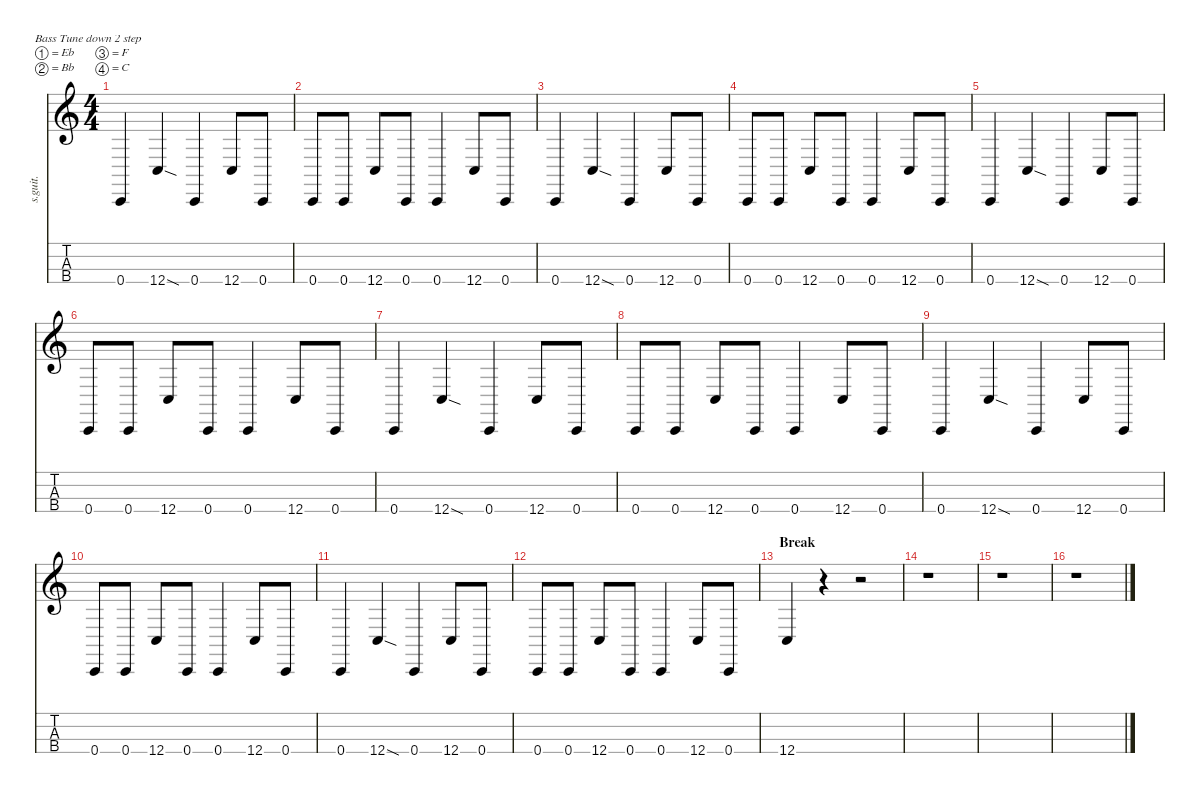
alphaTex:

\defaultSystemsLayout 4
\hideDynamics
\bracketExtendMode nobrackets
\track ("Nick Oliveri" "s.guit.") {instrument electricbasspick}
\staff {score tabs}
\tuning (Eb2 Bb1 F1 C1)
\ts (4 4)
\tempo (210 hide)
\clef g2
\ks c
0.4.4{lyrics (0 "") lyrics (1 "") lyrics (2 "") lyrics (3 "") lyrics (4 "") dy f} 12.4{sod}.4{lyrics (0 "") lyrics (1 "") lyrics (2 "") lyrics (3 "") lyrics (4 "")} 0.4.4{lyrics (0 "") lyrics (1 "") lyrics (2 "") lyrics (3 "") lyrics (4 "")} 12.4.8{lyrics (0 "") lyrics (1 "") lyrics (2 "") lyrics (3 "") lyrics (4 "")} 0.4.8{lyrics (0 "") lyrics (1 "") lyrics (2 "") lyrics (3 "") lyrics (4 "")} |
0.4.8{lyrics (0 "") lyrics (1 "") lyrics (2 "") lyrics (3 "") lyrics (4 "")} 0.4.8{lyrics (0 "") lyrics (1 "") lyrics (2 "") lyrics (3 "") lyrics (4 "")} 12.4.8{lyrics (0 "") lyrics (1 "") lyrics (2 "") lyrics (3 "") lyrics (4 "")} 0.4.8{lyrics (0 "") lyrics (1 "") lyrics (2 "") lyrics (3 "") lyrics (4 "")} 0.4.4{lyrics (0 "") lyrics (1 "") lyrics (2 "") lyrics (3 "") lyrics (4 "")} 12.4.8{lyrics (0 "") lyrics (1 "") lyrics (2 "") lyrics (3 "") lyrics (4 "")} 0.4.8{lyrics (0 "") lyrics (1 "") lyrics (2 "") lyrics (3 "") lyrics (4 "")} |
0.4.4{lyrics (0 "") lyrics (1 "") lyrics (2 "") lyrics (3 "") lyrics (4 "")} 12.4{sod}.4{lyrics (0 "") lyrics (1 "") lyrics (2 "") lyrics (3 "") lyrics (4 "")} 0.4.4{lyrics (0 "") lyrics (1 "") lyrics (2 "") lyrics (3 "") lyrics (4 "")} 12.4.8{lyrics (0 "") lyrics (1 "") lyrics (2 "") lyrics (3 "") lyrics (4 "")} 0.4.8{lyrics (0 "") lyrics (1 "") lyrics (2 "") lyrics (3 "") lyrics (4 "")} |
0.4.8{lyrics (0 "") lyrics (1 "") lyrics (2 "") lyrics (3 "") lyrics (4 "")} 0.4.8{lyrics (0 "") lyrics (1 "") lyrics (2 "") lyrics (3 "") lyrics (4 "")} 12.4.8{lyrics (0 "") lyrics (1 "") lyrics (2 "") lyrics (3 "") lyrics (4 "")} 0.4.8{lyrics (0 "") lyrics (1 "") lyrics (2 "") lyrics (3 "") lyrics (4 "")} 0.4.4{lyrics (0 "") lyrics (1 "") lyrics (2 "") lyrics (3 "") lyrics (4 "")} 12.4.8{lyrics (0 "") lyrics (1 "") lyrics (2 "") lyrics (3 "") lyrics (4 "")} 0.4.8{lyrics (0 "") lyrics (1 "") lyrics (2 "") lyrics (3 "") lyrics (4 "")} |
0.4.4{lyrics (0 "") lyrics (1 "") lyrics (2 "") lyrics (3 "") lyrics (4 "")} 12.4{sod}.4{lyrics (0 "") lyrics (1 "") lyrics (2 "") lyrics (3 "") lyrics (4 "")} 0.4.4{lyrics (0 "") lyrics (1 "") lyrics (2 "") lyrics (3 "") lyrics (4 "")} 12.4.8{lyrics (0 "") lyrics (1 "") lyrics (2 "") lyrics (3 "") lyrics (4 "")} 0.4.8{lyrics (0 "") lyrics (1 "") lyrics (2 "") lyrics (3 "") lyrics (4 "")} |
0.4.8{lyrics (0 "") lyrics (1 "") lyrics (2 "") lyrics (3 "") lyrics (4 "")} 0.4.8{lyrics (0 "") lyrics (1 "") lyrics (2 "") lyrics (3 "") lyrics (4 "")} 12.4.8{lyrics (0 "") lyrics (1 "") lyrics (2 "") lyrics (3 "") lyrics (4 "")} 0.4.8{lyrics (0 "") lyrics (1 "") lyrics (2 "") lyrics (3 "") lyrics (4 "")} 0.4.4{lyrics (0 "") lyrics (1 "") lyrics (2 "") lyrics (3 "") lyrics (4 "")} 12.4.8{lyrics (0 "") lyrics (1 "") lyrics (2 "") lyrics (3 "") lyrics (4 "")} 0.4.8{lyrics (0 "") lyrics (1 "") lyrics (2 "") lyrics (3 "") lyrics (4 "")} |
0.4.4{lyrics (0 "") lyrics (1 "") lyrics (2 "") lyrics (3 "") lyrics (4 "")} 12.4{sod}.4{lyrics (0 "") lyrics (1 "") lyrics (2 "") lyrics (3 "") lyrics (4 "")} 0.4.4{lyrics (0 "") lyrics (1 "") lyrics (2 "") lyrics (3 "") lyrics (4 "")} 12.4.8{lyrics (0 "") lyrics (1 "") lyrics (2 "") lyrics (3 "") lyrics (4 "")} 0.4.8{lyrics (0 "") lyrics (1 "") lyrics (2 "") lyrics (3 "") lyrics (4 "")} |
0.4.8{lyrics (0 "") lyrics (1 "") lyrics (2 "") lyrics (3 "") lyrics (4 "")} 0.4.8{lyrics (0 "") lyrics (1 "") lyrics (2 "") lyrics (3 "") lyrics (4 "")} 12.4.8{lyrics (0 "") lyrics (1 "") lyrics (2 "") lyrics (3 "") lyrics (4 "")} 0.4.8{lyrics (0 "") lyrics (1 "") lyrics (2 "") lyrics (3 "") lyrics (4 "")} 0.4.4{lyrics (0 "") lyrics (1 "") lyrics (2 "") lyrics (3 "") lyrics (4 "")} 12.4.8{lyrics (0 "") lyrics (1 "") lyrics (2 "") lyrics (3 "") lyrics (4 "")} 0.4.8{lyrics (0 "") lyrics (1 "") lyrics (2 "") lyrics (3 "") lyrics (4 "")} |
0.4.4{lyrics (0 "") lyrics (1 "") lyrics (2 "") lyrics (3 "") lyrics (4 "")} 12.4{sod}.4{lyrics (0 "") lyrics (1 "") lyrics (2 "") lyrics (3 "") lyrics (4 "")} 0.4.4{lyrics (0 "") lyrics (1 "") lyrics (2 "") lyrics (3 "") lyrics (4 "")} 12.4.8{lyrics (0 "") lyrics (1 "") lyrics (2 "") lyrics (3 "") lyrics (4 "")} 0.4.8{lyrics (0 "") lyrics (1 "") lyrics (2 "") lyrics (3 "") lyrics (4 "")} |
0.4.8{lyrics (0 "") lyrics (1 "") lyrics (2 "") lyrics (3 "") lyrics (4 "")} 0.4.8{lyrics (0 "") lyrics (1 "") lyrics (2 "") lyrics (3 "") lyrics (4 "")} 12.4.8{lyrics (0 "") lyrics (1 "") lyrics (2 "") lyrics (3 "") lyrics (4 "")} 0.4.8{lyrics (0 "") lyrics (1 "") lyrics (2 "") lyrics (3 "") lyrics (4 "")} 0.4.4{lyrics (0 "") lyrics (1 "") lyrics (2 "") lyrics (3 "") lyrics (4 "")} 12.4.8{lyrics (0 "") lyrics (1 "") lyrics (2 "") lyrics (3 "") lyrics (4 "")} 0.4.8{lyrics (0 "") lyrics (1 "") lyrics (2 "") lyrics (3 "") lyrics (4 "")} |
0.4.4{lyrics (0 "") lyrics (1 "") lyrics (2 "") lyrics (3 "") lyrics (4 "")} 12.4{sod}.4{lyrics (0 "") lyrics (1 "") lyrics (2 "") lyrics (3 "") lyrics (4 "")} 0.4.4{lyrics (0 "") lyrics (1 "") lyrics (2 "") lyrics (3 "") lyrics (4 "")} 12.4.8{lyrics (0 "") lyrics (1 "") lyrics (2 "") lyrics (3 "") lyrics (4 "")} 0.4.8{lyrics (0 "") lyrics (1 "") lyrics (2 "") lyrics (3 "") lyrics (4 "")} |
0.4.8{lyrics (0 "") lyrics (1 "") lyrics (2 "") lyrics (3 "") lyrics (4 "")} 0.4.8{lyrics (0 "") lyrics (1 "") lyrics (2 "") lyrics (3 "") lyrics (4 "")} 12.4.8{lyrics (0 "") lyrics (1 "") lyrics (2 "") lyrics (3 "") lyrics (4 "")} 0.4.8{lyrics (0 "") lyrics (1 "") lyrics (2 "") lyrics (3 "") lyrics (4 "")} 0.4.4{lyrics (0 "") lyrics (1 "") lyrics (2 "") lyrics (3 "") lyrics (4 "")} 12.4.8{lyrics (0 "") lyrics (1 "") lyrics (2 "") lyrics (3 "") lyrics (4 "")} 0.4.8{lyrics (0 "") lyrics (1 "") lyrics (2 "") lyrics (3 "") lyrics (4 "")} |
\section ("" "Break")
12.4.4{lyrics (0 "") lyrics (1 "") lyrics (2 "") lyrics (3 "") lyrics (4 "")} r.4 r.2 |
r.1 |
r.1 |
r.1
